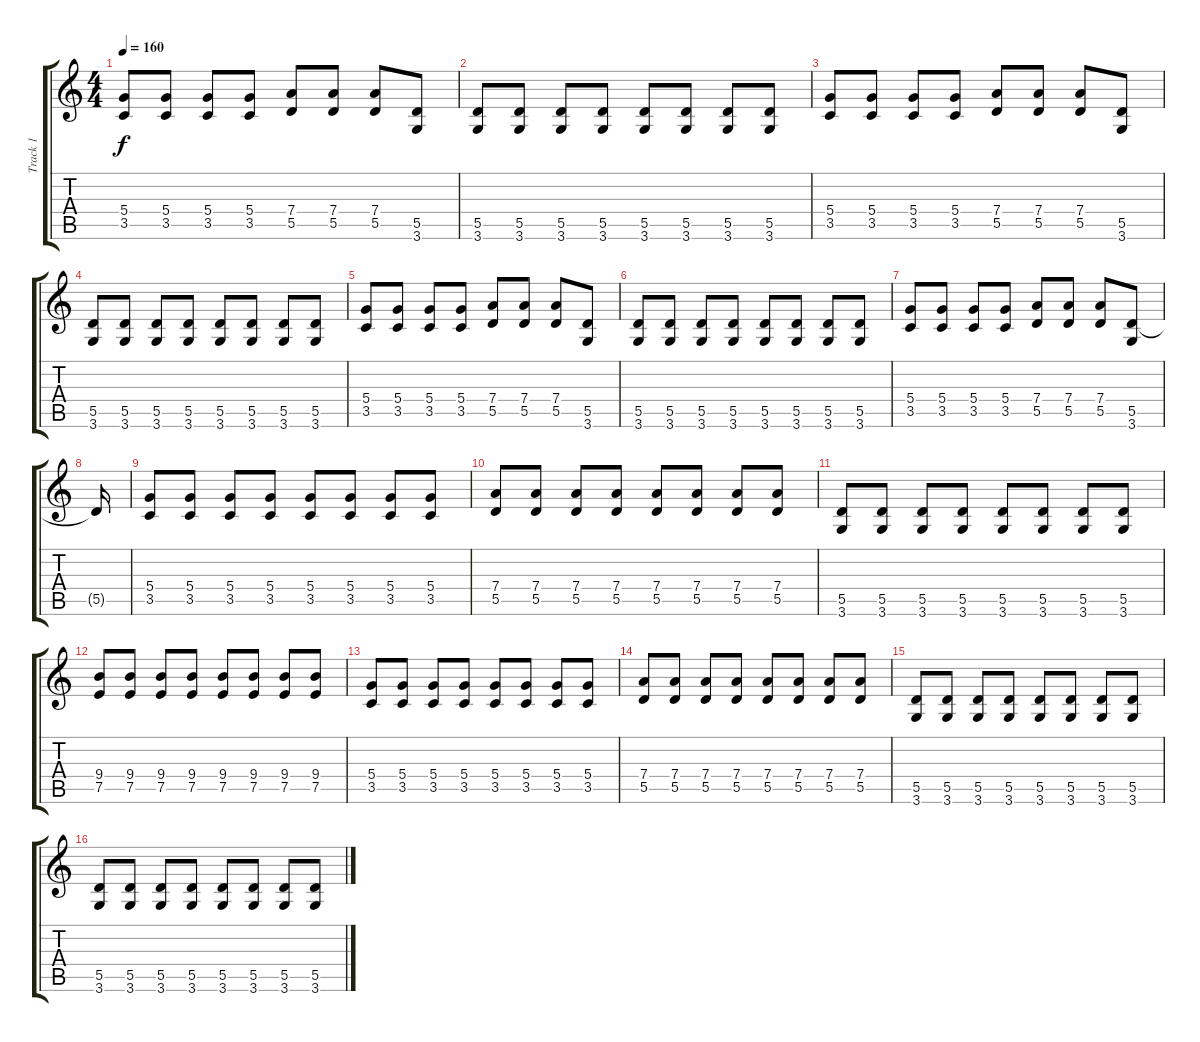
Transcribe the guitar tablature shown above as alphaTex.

\track ("Track 1" "Track 1") {instrument distortionguitar}
\staff {score tabs}
\tuning (E4 B3 G3 D3 A2 E2) {hide}
\ts (4 4)
\tempo 160
\clef g2
\ks c
(5.4 3.5).8{dy f} (5.4 3.5).8 (5.4 3.5).8 (5.4 3.5).8 (7.4 5.5).8 (7.4 5.5).8 (7.4 5.5).8 (5.5 3.6).8 |
(5.5 3.6).8 (5.5 3.6).8 (5.5 3.6).8 (5.5 3.6).8 (5.5 3.6).8 (5.5 3.6).8 (5.5 3.6).8 (5.5 3.6).8 |
(5.4 3.5).8 (5.4 3.5).8 (5.4 3.5).8 (5.4 3.5).8 (7.4 5.5).8 (7.4 5.5).8 (7.4 5.5).8 (5.5 3.6).8 |
(5.5 3.6).8 (5.5 3.6).8 (5.5 3.6).8 (5.5 3.6).8 (5.5 3.6).8 (5.5 3.6).8 (5.5 3.6).8 (5.5 3.6).8 |
(5.4 3.5).8 (5.4 3.5).8 (5.4 3.5).8 (5.4 3.5).8 (7.4 5.5).8 (7.4 5.5).8 (7.4 5.5).8 (5.5 3.6).8 |
(5.5 3.6).8 (5.5 3.6).8 (5.5 3.6).8 (5.5 3.6).8 (5.5 3.6).8 (5.5 3.6).8 (5.5 3.6).8 (5.5 3.6).8 |
(5.4 3.5).8 (5.4 3.5).8 (5.4 3.5).8 (5.4 3.5).8 (7.4 5.5).8 (7.4 5.5).8 (7.4 5.5).8 (5.5 3.6).8 |
5.5{t}.16 |
(5.4 3.5).8 (5.4 3.5).8 (5.4 3.5).8 (5.4 3.5).8 (5.4 3.5).8 (5.4 3.5).8 (5.4 3.5).8 (5.4 3.5).8 |
(7.4 5.5).8 (7.4 5.5).8 (7.4 5.5).8 (7.4 5.5).8 (7.4 5.5).8 (7.4 5.5).8 (7.4 5.5).8 (7.4 5.5).8 |
(5.5 3.6).8 (5.5 3.6).8 (5.5 3.6).8 (5.5 3.6).8 (5.5 3.6).8 (5.5 3.6).8 (5.5 3.6).8 (5.5 3.6).8 |
(9.4 7.5).8 (9.4 7.5).8 (9.4 7.5).8 (9.4 7.5).8 (9.4 7.5).8 (9.4 7.5).8 (9.4 7.5).8 (9.4 7.5).8 |
(5.4 3.5).8 (5.4 3.5).8 (5.4 3.5).8 (5.4 3.5).8 (5.4 3.5).8 (5.4 3.5).8 (5.4 3.5).8 (5.4 3.5).8 |
(7.4 5.5).8 (7.4 5.5).8 (7.4 5.5).8 (7.4 5.5).8 (7.4 5.5).8 (7.4 5.5).8 (7.4 5.5).8 (7.4 5.5).8 |
(5.5 3.6).8 (5.5 3.6).8 (5.5 3.6).8 (5.5 3.6).8 (5.5 3.6).8 (5.5 3.6).8 (5.5 3.6).8 (5.5 3.6).8 |
(5.5 3.6).8 (5.5 3.6).8 (5.5 3.6).8 (5.5 3.6).8 (5.5 3.6).8 (5.5 3.6).8 (5.5 3.6).8 (5.5 3.6).8
